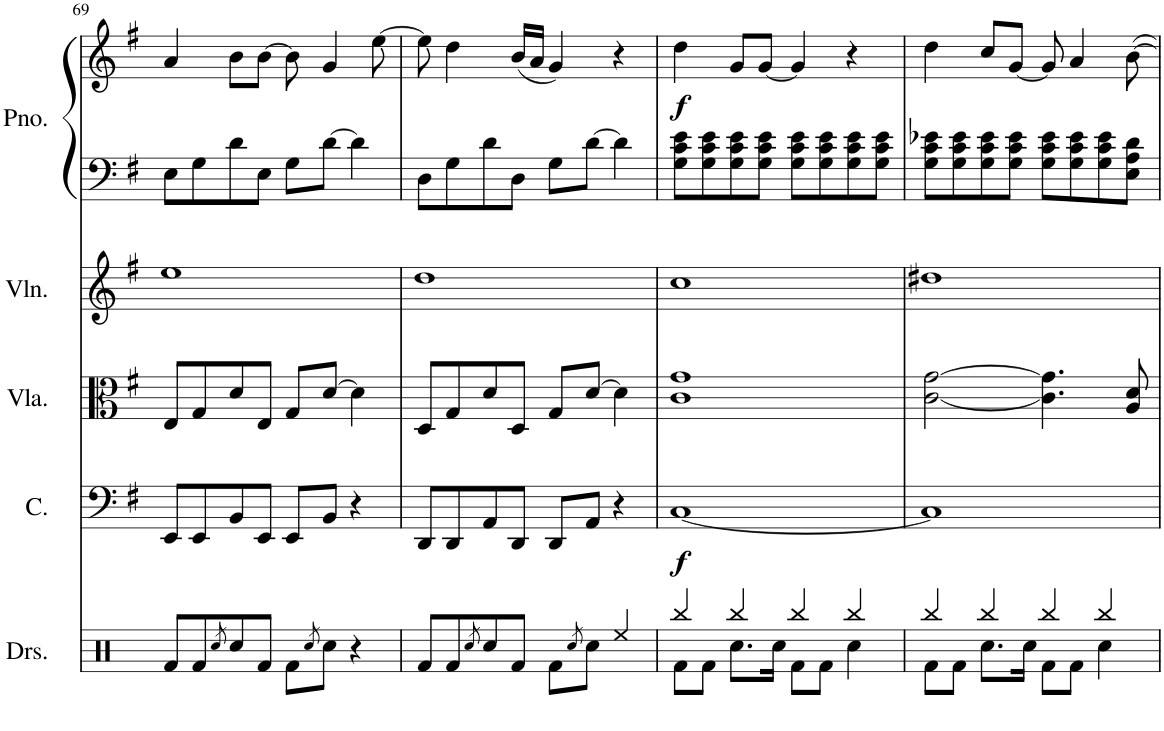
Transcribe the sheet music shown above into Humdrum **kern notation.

**kern	**dynam	**kern	**kern	**kern	**kern	**dynam
*part4	*part4	*part3	*part2	*part1	*part1	*part1
*staff5	*staff5	*staff4	*staff3	*staff2	*staff1	*staff1/2
*I"Cello	*	*I"Viola	*I"Violin	*I"Piano	*	*
*I'C.	*	*I'Vla.	*I'Vln.	*I'Pno.	*	*
!!LO:PB:g=z
*clefF4	*	*clefC3	*clefG2	*clefF4	*clefG2	*
*k[f#]	*	*k[f#]	*k[f#]	*k[f#]	*k[f#]	*
*M4/4	*	*M4/4	*M4/4	*M4/4	*M4/4	*
=69	=69	=69	=69	=69	=69	=69
8EE/L	.	8E/L	1ee	8E\L	4a/	.
8EE/	.	8G/	.	8G\	.	.
8BB/	.	8d/	.	8d\	8b\L	.
8EE/J	.	8E/J	.	8E\J	[8b\J	.
8EE/L	.	8G/L	.	8G\L	8b\]	.
8BB/J	.	[8d/J	.	[8d\J	4g/	.
4r	.	4d\]	.	4d\]	.	.
.	.	.	.	.	[8ee\	.
=70	=70	=70	=70	=70	=70	=70
8DD/L	.	8D/L	1dd	8D\L	8ee\]	.
8DD/	.	8G/	.	8G\	4dd\	.
8AA/	.	8d/	.	8d\	.	.
8DD/J	.	8D/J	.	8D\J	(16b/LL	.
.	.	.	.	.	16a/JJ	.
8DD/L	.	8G/L	.	8G\L	4g/)	.
8AA/J	.	[8d/J	.	[8d\J	.	.
4r	.	4d\]	.	4d\]	4r	.
=71	=71	=71	=71	=71	=71	=71
!	!LO:DY:b	!	!	!	!	!LO:DY:b
[1C	f	1c 1g	1cc	8G\ 8c\ 8e\L	4dd\	f
.	.	.	.	8G\ 8c\ 8e\	.	.
.	.	.	.	8G\ 8c\ 8e\	8g/L	.
.	.	.	.	8G\ 8c\ 8e\J	[8g/J	.
.	.	.	.	8G\ 8c\ 8e\L	4g/]	.
.	.	.	.	8G\ 8c\ 8e\	.	.
.	.	.	.	8G\ 8c\ 8e\	4r	.
.	.	.	.	8G\ 8c\ 8e\J	.	.
=72	=72	=72	=72	=72	=72	=72
1C]	.	[2c\ [2g\	1dd#X	8G\ 8c\ 8e-X\L	4dd\	.
.	.	.	.	8G\ 8c\ 8e-\	.	.
.	.	.	.	8G\ 8c\ 8e-\	8cc/L	.
.	.	.	.	8G\ 8c\ 8e-\J	[8g/J	.
.	.	4.c\] 4.g\]	.	8G\ 8c\ 8e-\L	8g/]	.
.	.	.	.	8G\ 8c\ 8e-\	4a/	.
.	.	.	.	8G\ 8c\ 8e-\	.	.
.	.	8A/ 8d/	.	8E\ 8A\ 8d\J	[8b\	.
=	=	=	=	=	=	=
*-	*-	*-	*-	*-	*-	*-
